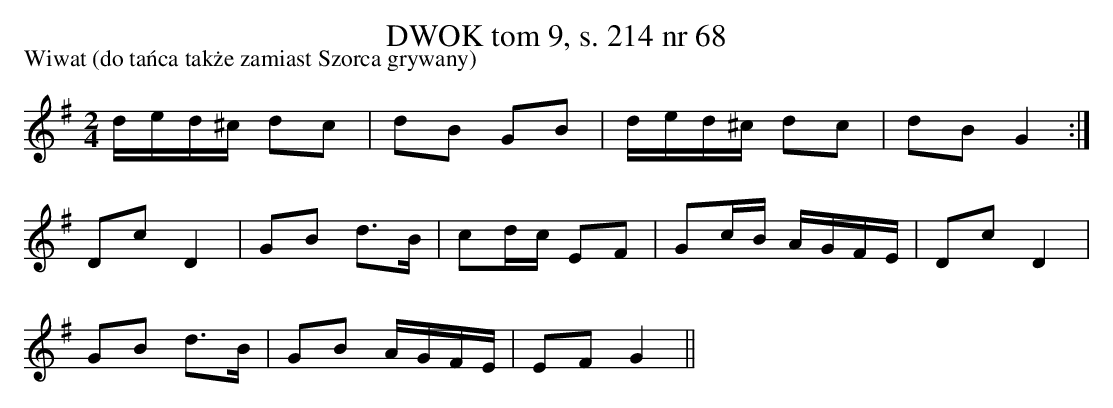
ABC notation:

X:1
T:DWOK tom 9, s. 214 nr 68
L:1/16
M:2/4
P:Wiwat (do tańca także zamiast Szorca grywany)
K:G
ded^c d2c2|d2B2 G2B2|ded^c d2c2|d2B2 G4:|
D2c2 D4|G2B2 d3B|c2dc E2F2|G2cB AGFE|D2c2 D4|
G2B2 d3B|G2B2 AGFE|E2F2 G4||
